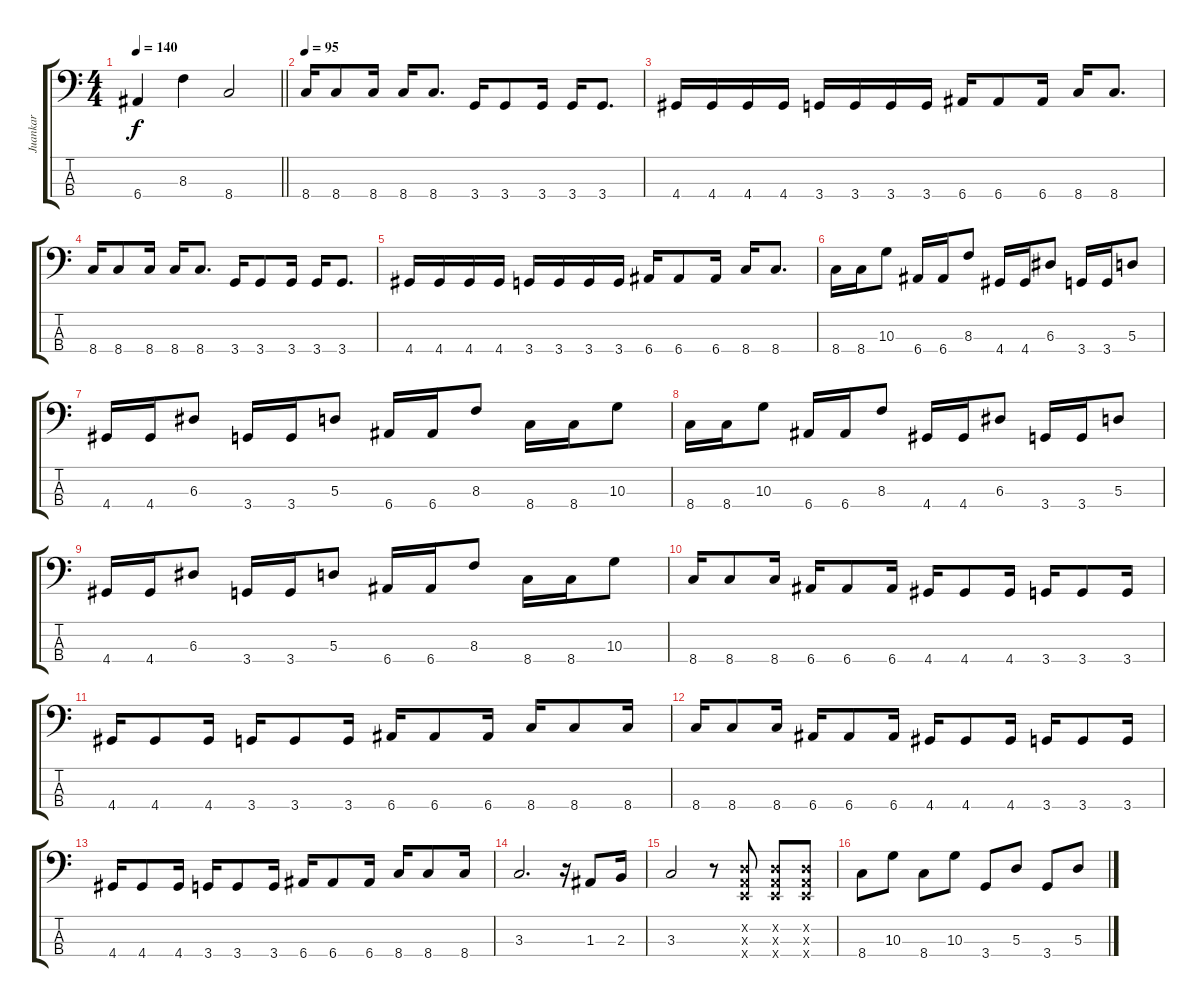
\track ("Juankar" "Juankar") {instrument electricbassfinger}
\staff {score tabs}
\tuning (G2 D2 A1 E1) {hide}
\ts (4 4)
\tempo 140
\clef f4
\barLineRight lightlight
\ks c
6.4.4{dy f} 8.3.4 8.4.2 |
\tempo 95
8.4.16 8.4.8 8.4.16 8.4.16 8.4.8{d} 3.4.16 3.4.8 3.4.16 3.4.16 3.4.8{d} |
4.4.16 4.4.16 4.4.16 4.4.16 3.4.16 3.4.16 3.4.16 3.4.16 6.4.16 6.4.8 6.4.16 8.4.16 8.4.8{d} |
8.4.16 8.4.8 8.4.16 8.4.16 8.4.8{d} 3.4.16 3.4.8 3.4.16 3.4.16 3.4.8{d} |
4.4.16 4.4.16 4.4.16 4.4.16 3.4.16 3.4.16 3.4.16 3.4.16 6.4.16 6.4.8 6.4.16 8.4.16 8.4.8{d} |
8.4.16 8.4.16 10.3.8 6.4.16 6.4.16 8.3.8 4.4.16 4.4.16 6.3.8 3.4.16 3.4.16 5.3.8 |
4.4.16 4.4.16 6.3.8 3.4.16 3.4.16 5.3.8 6.4.16 6.4.16 8.3.8 8.4.16 8.4.16 10.3.8 |
8.4.16 8.4.16 10.3.8 6.4.16 6.4.16 8.3.8 4.4.16 4.4.16 6.3.8 3.4.16 3.4.16 5.3.8 |
4.4.16 4.4.16 6.3.8 3.4.16 3.4.16 5.3.8 6.4.16 6.4.16 8.3.8 8.4.16 8.4.16 10.3.8 |
8.4.16 8.4.8 8.4.16 6.4.16 6.4.8 6.4.16 4.4.16 4.4.8 4.4.16 3.4.16 3.4.8 3.4.16 |
4.4.16 4.4.8 4.4.16 3.4.16 3.4.8 3.4.16 6.4.16 6.4.8 6.4.16 8.4.16 8.4.8 8.4.16 |
8.4.16 8.4.8 8.4.16 6.4.16 6.4.8 6.4.16 4.4.16 4.4.8 4.4.16 3.4.16 3.4.8 3.4.16 |
4.4.16 4.4.8 4.4.16 3.4.16 3.4.8 3.4.16 6.4.16 6.4.8 6.4.16 8.4.16 8.4.8 8.4.16 |
3.3.2{d} r.16 1.3.8 2.3.16 |
3.3.2 r.8 (0.2{x} 0.3{x} 0.4{x}).8 (0.2{x} 0.3{x} 0.4{x}).8 (0.2{x} 0.3{x} 0.4{x}).8 |
8.4.8 10.3.8 8.4.8 10.3.8 3.4.8 5.3.8 3.4.8 5.3.8
